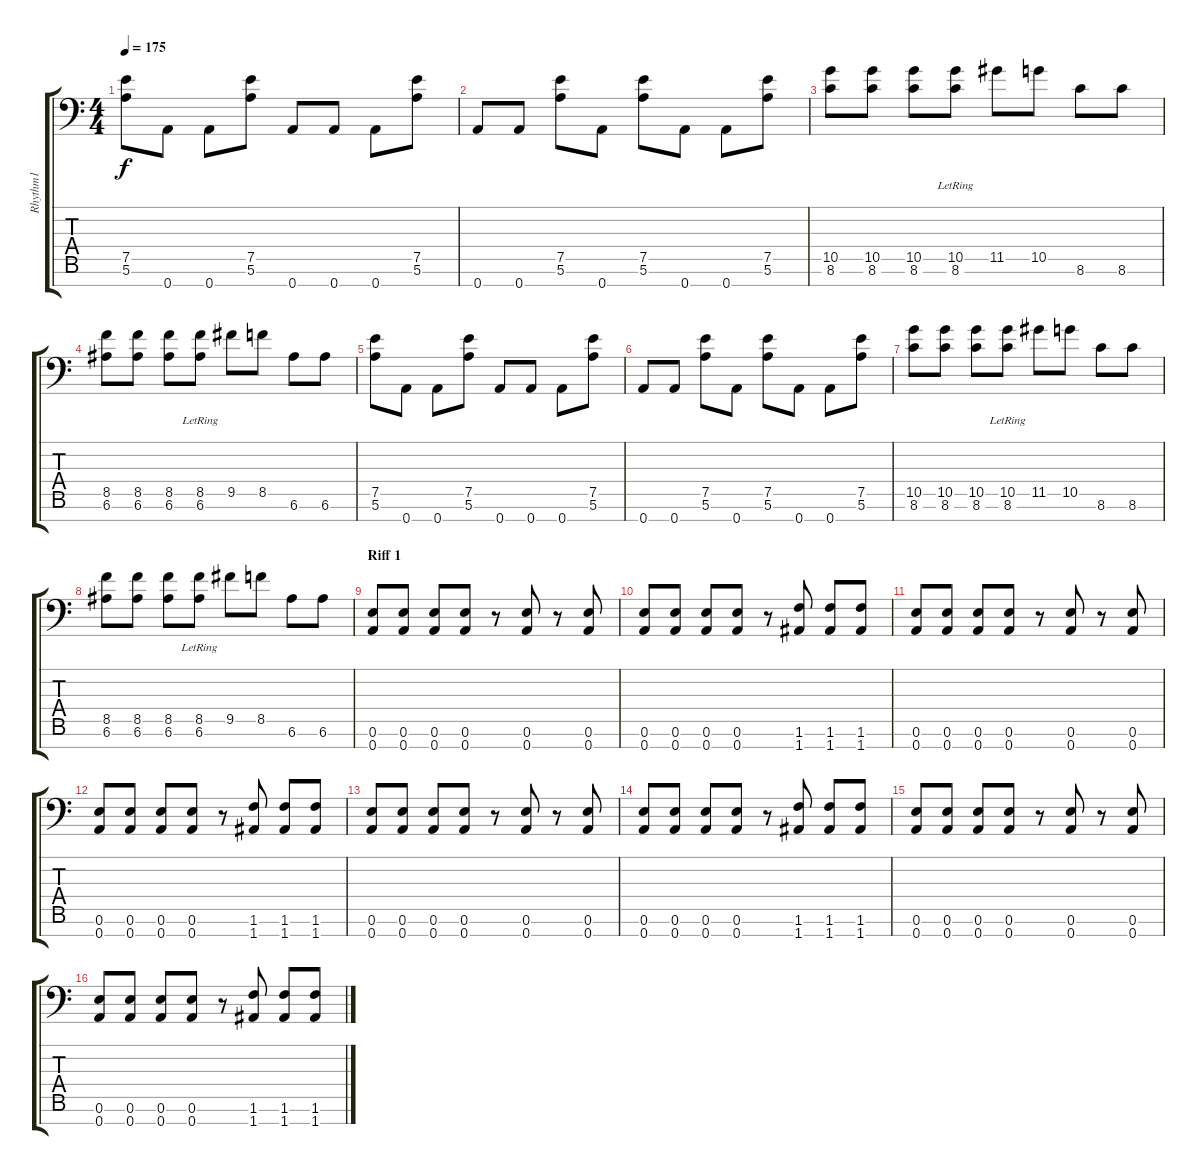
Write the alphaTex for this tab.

\track ("Rhythm1" "Rhythm1") {instrument distortionguitar}
\staff {score tabs}
\tuning (E4 B3 G3 D3 A2 E2 A1) {hide}
\ts (4 4)
\tempo 175
\clef f4
\ks c
(7.5 5.6).8{dy f} 0.7.8 0.7.8 (7.5 5.6).8 0.7.8 0.7.8 0.7.8 (7.5 5.6).8 |
0.7.8 0.7.8 (7.5 5.6).8 0.7.8 (7.5 5.6).8 0.7.8 0.7.8 (7.5 5.6).8 |
(10.5 8.6).8 (10.5 8.6).8 (10.5 8.6).8 (10.5 8.6{lr}).8 11.5.8 10.5.8 8.6.8 8.6.8 |
(8.5 6.6).8 (8.5 6.6).8 (8.5 6.6).8 (8.5 6.6{lr}).8 9.5.8 8.5.8 6.6.8 6.6.8 |
(7.5 5.6).8 0.7.8 0.7.8 (7.5 5.6).8 0.7.8 0.7.8 0.7.8 (7.5 5.6).8 |
0.7.8 0.7.8 (7.5 5.6).8 0.7.8 (7.5 5.6).8 0.7.8 0.7.8 (7.5 5.6).8 |
(10.5 8.6).8 (10.5 8.6).8 (10.5 8.6).8 (10.5 8.6{lr}).8 11.5.8 10.5.8 8.6.8 8.6.8 |
(8.5 6.6).8 (8.5 6.6).8 (8.5 6.6).8 (8.5 6.6{lr}).8 9.5.8 8.5.8 6.6.8 6.6.8 |
\section ("" "Riff 1")
(0.6 0.7).8 (0.6 0.7).8 (0.6 0.7).8 (0.6 0.7).8 r.8 (0.6 0.7).8 r.8 (0.6 0.7).8 |
(0.6 0.7).8 (0.6 0.7).8 (0.6 0.7).8 (0.6 0.7).8 r.8 (1.6 1.7).8 (1.6 1.7).8 (1.6 1.7).8 |
(0.6 0.7).8 (0.6 0.7).8 (0.6 0.7).8 (0.6 0.7).8 r.8 (0.6 0.7).8 r.8 (0.6 0.7).8 |
(0.6 0.7).8 (0.6 0.7).8 (0.6 0.7).8 (0.6 0.7).8 r.8 (1.6 1.7).8 (1.6 1.7).8 (1.6 1.7).8 |
(0.6 0.7).8 (0.6 0.7).8 (0.6 0.7).8 (0.6 0.7).8 r.8 (0.6 0.7).8 r.8 (0.6 0.7).8 |
(0.6 0.7).8 (0.6 0.7).8 (0.6 0.7).8 (0.6 0.7).8 r.8 (1.6 1.7).8 (1.6 1.7).8 (1.6 1.7).8 |
(0.6 0.7).8 (0.6 0.7).8 (0.6 0.7).8 (0.6 0.7).8 r.8 (0.6 0.7).8 r.8 (0.6 0.7).8 |
(0.6 0.7).8 (0.6 0.7).8 (0.6 0.7).8 (0.6 0.7).8 r.8 (1.6 1.7).8 (1.6 1.7).8 (1.6 1.7).8
